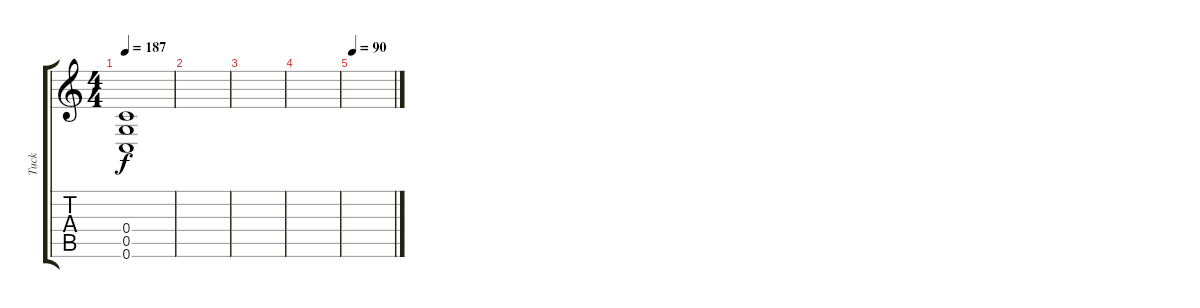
\track ("Tuck" "Tuck") {instrument overdrivenguitar}
\staff {score tabs}
\tuning (D4 A3 F3 C3 G2 C2) {hide}
\ts (4 4)
\tempo 187
\clef g2
\ks c
(0.4{t} 0.5{t} 0.6{t}).1{dy f} |
|
|
|
\tempo 90
